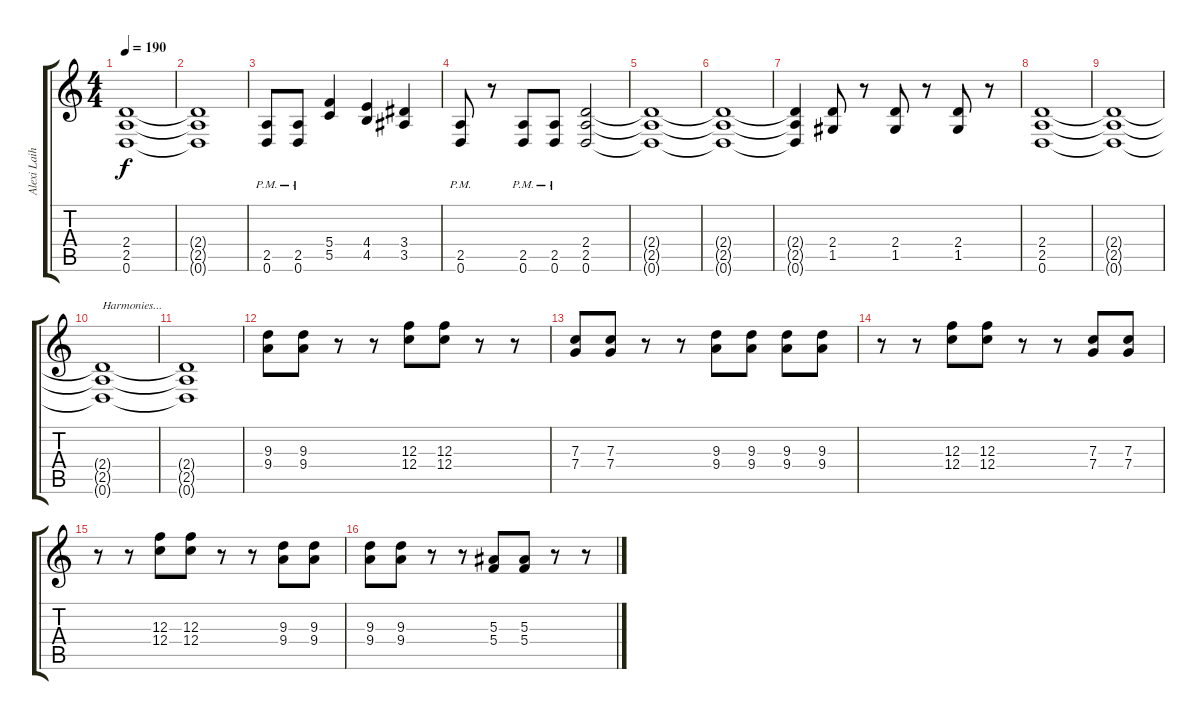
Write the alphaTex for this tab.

\track ("Alexi Laiho" "Alexi Laih") {instrument distortionguitar}
\staff {score tabs}
\tuning (D4 A3 F3 C3 G2 D2) {hide}
\ts (4 4)
\tempo 190
\clef g2
\ks c
(2.4{t} 2.5{t} 0.6{t}).1{dy f} |
(2.4{t} 2.5{t} 0.6{t}).1 |
(2.5{pm} 0.6{pm}).8 (2.5{pm} 0.6{pm}).8 (5.4 5.5).4 (4.4 4.5).4 (3.4 3.5).4 |
(2.5{pm} 0.6{pm}).8 r.8 (2.5{pm} 0.6{pm}).8 (2.5{pm} 0.6{pm}).8 (2.4 2.5 0.6).2 |
(2.4{t} 2.5{t} 0.6{t}).1 |
(2.4{t} 2.5{t} 0.6{t}).1 |
(2.4{t} 2.5{t} 0.6{t}).4 (2.4 1.5).8 r.8 (2.4 1.5).8 r.8 (2.4 1.5).8 r.8 |
(2.4 2.5 0.6).1 |
(2.4{t} 2.5{t} 0.6{t}).1 |
(2.4{t} 2.5{t} 0.6{t}).1{txt "Harmonies..."} |
(2.4{t} 2.5{t} 0.6{t}).1 |
(9.3 9.4).8 (9.3 9.4).8 r.8 r.8 (12.3 12.4).8 (12.3 12.4).8 r.8 r.8 |
(7.3 7.4).8 (7.3 7.4).8 r.8 r.8 (9.3 9.4).8 (9.3 9.4).8 (9.3 9.4).8 (9.3 9.4).8 |
r.8 r.8 (12.3 12.4).8 (12.3 12.4).8 r.8 r.8 (7.3 7.4).8 (7.3 7.4).8 |
r.8 r.8 (12.3 12.4).8 (12.3 12.4).8 r.8 r.8 (9.3 9.4).8 (9.3 9.4).8 |
(9.3 9.4).8 (9.3 9.4).8 r.8 r.8 (5.3 5.4).8 (5.3 5.4).8 r.8 r.8
